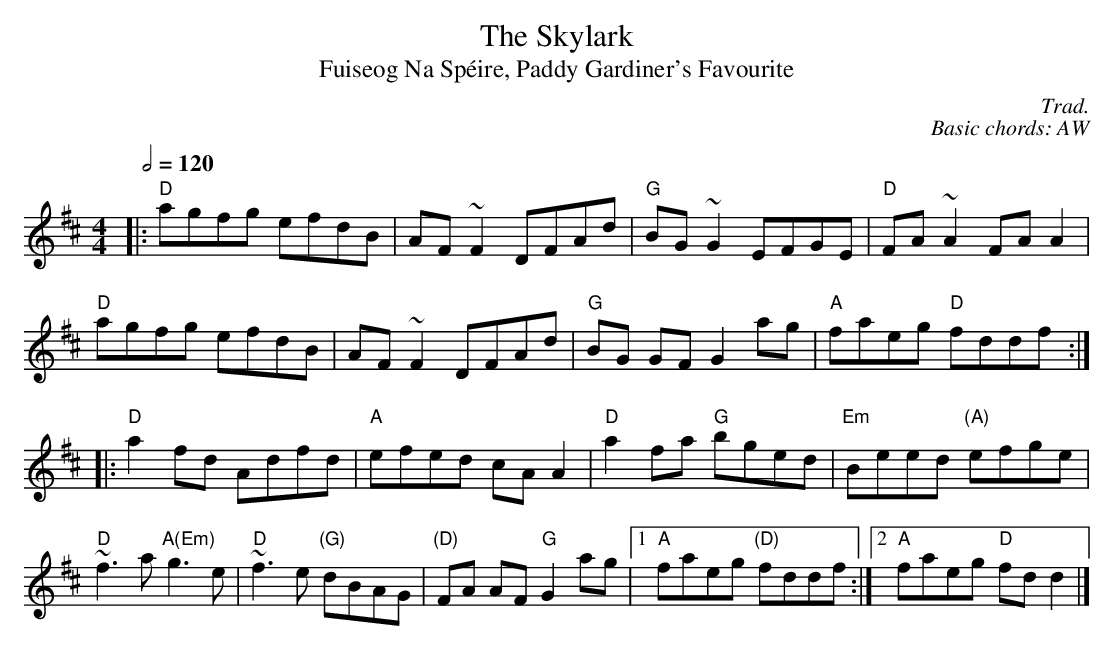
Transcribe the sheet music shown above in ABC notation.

X:1
T: Skylark, The
T: Fuiseog Na Sp\'eire, Paddy Gardiner's Favourite
C: Trad.
C: Basic chords: AW
M: 4/4
L: 1/8
Q: 1/2=120
K: Dmaj
|:"D"agfg efdB|AF~F2 DFAd|"G"BG~G2 EFGE|"D"FA~A2 FAA2|
"D"agfg efdB|AF~F2 DFAd|"G"BG GF G2ag|"A"faeg "D"fddf:|
|:"D"a2fd Adfd|"A"efed cAA2|"D"a2fa "G"bged|"Em"Beed "(A)"efge|
"D"~f3a "A(Em)"g3e|"D"~f3e "(G)"dBAG|"(D)"FA AF "G"G2ag|1"A"faeg "(D)"fddf:|2"A"faeg "D"fdd2 |]
